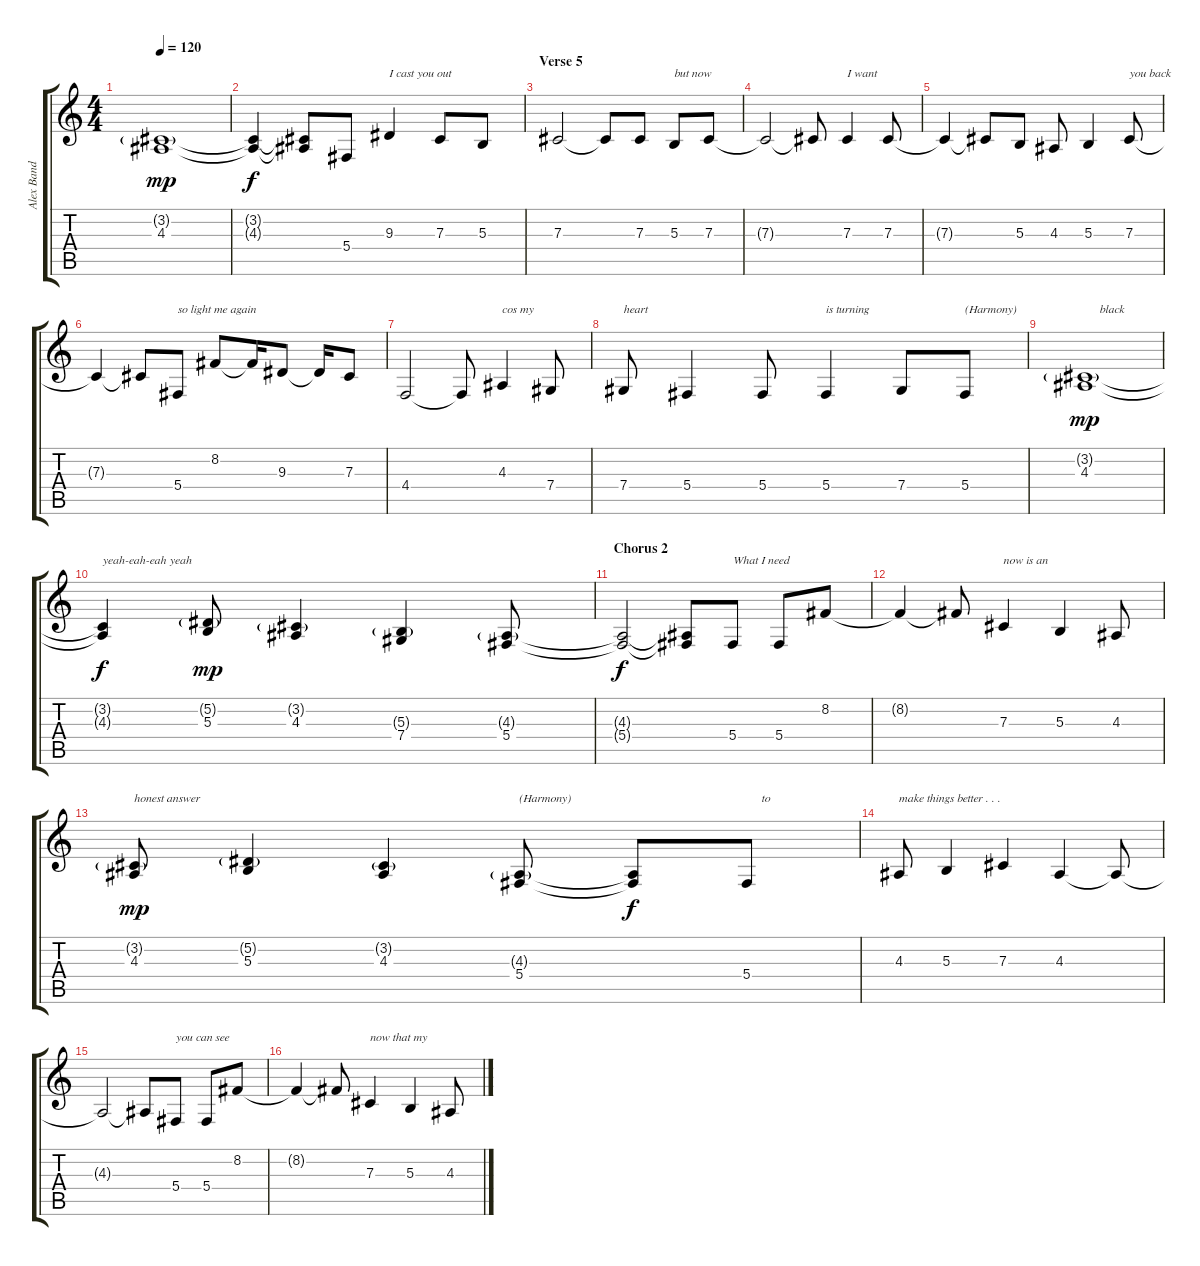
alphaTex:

\track ("Alex Band (Vocals and Harmonies)" "Alex Band ") {instrument clarinet}
\staff {score tabs}
\tuning (Eb4 Bb3 Gb3 Db3 Ab2 Eb2) {hide}
\ts (4 4)
\tempo 120
\clef g2
\ks c
(3.2{g} 4.3).1{dy mp} |
(3.2{t} 4.3{t}).4{dy f} (3.2{t} 4.3{t}).8 5.4.8 9.3.4{txt "I cast you out"} 7.3.8 5.3.8 |
\section ("" "Verse 5")
7.3.2 7.3{t}.8 7.3.8 5.3.8{txt "but now"} 7.3.8 |
7.3{t}.2 7.3{t}.8 7.3.4{txt "I want"} 7.3.8 |
7.3{t}.4 7.3{t}.8 5.3.8 4.3.8 5.3.4 7.3.8{txt "you back"} |
7.3{t}.4 7.3{t}.8 5.4.8{txt "so light me again"} 8.2.8 8.2{t}.16 9.3.8 9.3{t}.16 7.3.8 |
4.4.2 4.4{t}.8 4.3.4{txt "cos my"} 7.4.8 |
7.4.8{txt "heart"} 5.4.4 5.4.8 5.4.4{txt "is turning"} 7.4.8 5.4.8{txt "(Harmony)"} |
(3.2{g} 4.3).1{txt "     black" dy mp} |
(3.2{t} 4.3{t}).4{txt "yeah-eah-eah yeah" dy f} (5.2{g} 5.3).8{dy mp} (3.2{g} 4.3).4 (5.3{g} 7.4).4 (4.3{g} 5.4).8 |
\section ("" "Chorus 2")
(4.3{t} 5.4{t}).2{dy f} (4.3{t} 5.4{t}).8 5.4.8{txt "What I need"} 5.4.8 8.2.8 |
8.2{t}.4 8.2{t}.8 7.3.4{txt "now is an"} 5.3.4 4.3.8 |
(3.2{g} 4.3).8{txt "honest answer" dy mp} (5.2{g} 5.3).4 (3.2{g} 4.3).4 (4.3{g} 5.4).8{txt "(Harmony)"} (4.3{t} 5.4{t}).8{dy f} 5.4.8{txt "     to"} |
4.3.8{txt "make things better . . ."} 5.3.4 7.3.4 4.3.4 4.3{t}.8 |
4.3{t}.2 4.3{t}.8 5.4.8{txt "you can see"} 5.4.8 8.2.8 |
8.2{t}.4 8.2{t}.8 7.3.4{txt "now that my"} 5.3.4 4.3.8
